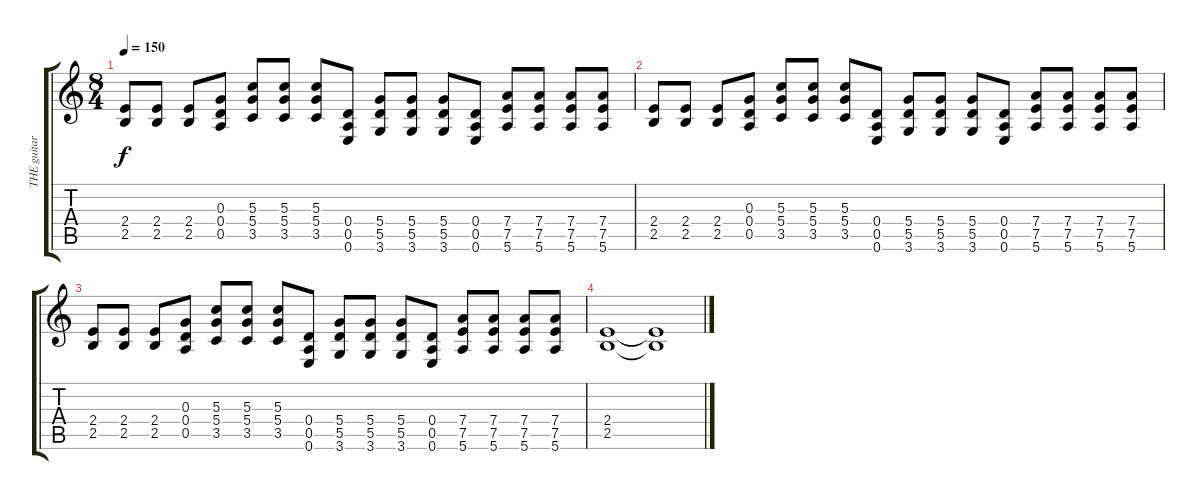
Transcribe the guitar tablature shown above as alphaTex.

\track ("THE guitar ( Manu)" "THE guitar") {instrument overdrivenguitar}
\staff {score tabs}
\tuning (E4 B3 G3 D3 A2 E2) {hide}
\ts (8 4)
\tempo 150
\clef g2
\ks c
(2.4 2.5).8{dy f} (2.4 2.5).8 (2.4 2.5).8 (0.3 0.4 0.5).8 (5.3 5.4 3.5).8 (5.3 5.4 3.5).8 (5.3 5.4 3.5).8 (0.4 0.5 0.6).8 (5.4 5.5 3.6).8 (5.4 5.5 3.6).8 (5.4 5.5 3.6).8 (0.4 0.5 0.6).8 (7.4 7.5 5.6).8 (7.4 7.5 5.6).8 (7.4 7.5 5.6).8 (7.4 7.5 5.6).8 |
(2.4 2.5).8 (2.4 2.5).8 (2.4 2.5).8 (0.3 0.4 0.5).8 (5.3 5.4 3.5).8 (5.3 5.4 3.5).8 (5.3 5.4 3.5).8 (0.4 0.5 0.6).8 (5.4 5.5 3.6).8 (5.4 5.5 3.6).8 (5.4 5.5 3.6).8 (0.4 0.5 0.6).8 (7.4 7.5 5.6).8 (7.4 7.5 5.6).8 (7.4 7.5 5.6).8 (7.4 7.5 5.6).8 |
(2.4 2.5).8 (2.4 2.5).8 (2.4 2.5).8 (0.3 0.4 0.5).8 (5.3 5.4 3.5).8 (5.3 5.4 3.5).8 (5.3 5.4 3.5).8 (0.4 0.5 0.6).8 (5.4 5.5 3.6).8 (5.4 5.5 3.6).8 (5.4 5.5 3.6).8 (0.4 0.5 0.6).8 (7.4 7.5 5.6).8 (7.4 7.5 5.6).8 (7.4 7.5 5.6).8 (7.4 7.5 5.6).8 |
(2.4 2.5).1 (2.4{t} 2.5{t}).1
